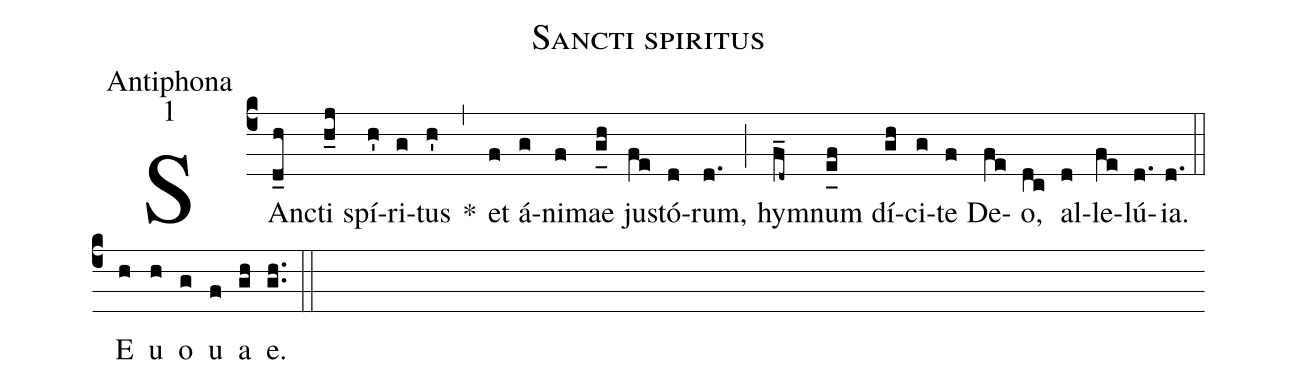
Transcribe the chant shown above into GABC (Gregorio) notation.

name:Sancti spiritus;
office-part:Antiphona;
mode:1;
%%
(c4) SAn(d_h)cti(h_j) spí(h')ri(g)tus(h') *(,) et(f) á(g)ni(f)mae(g_[uh:l]h) ju(fe)stó(d)rum,(d.) (;) hy(f_d~)mnum(e_[uh:l]f) dí(gh)ci(g)te(f) De(fe)o,(dc) al(d)le(fe)lú(d.){ia}.(d.) (::) <eu>E(h) u(h) o(g) u(f) a(gh) e.</eu>(gh..) (::)
